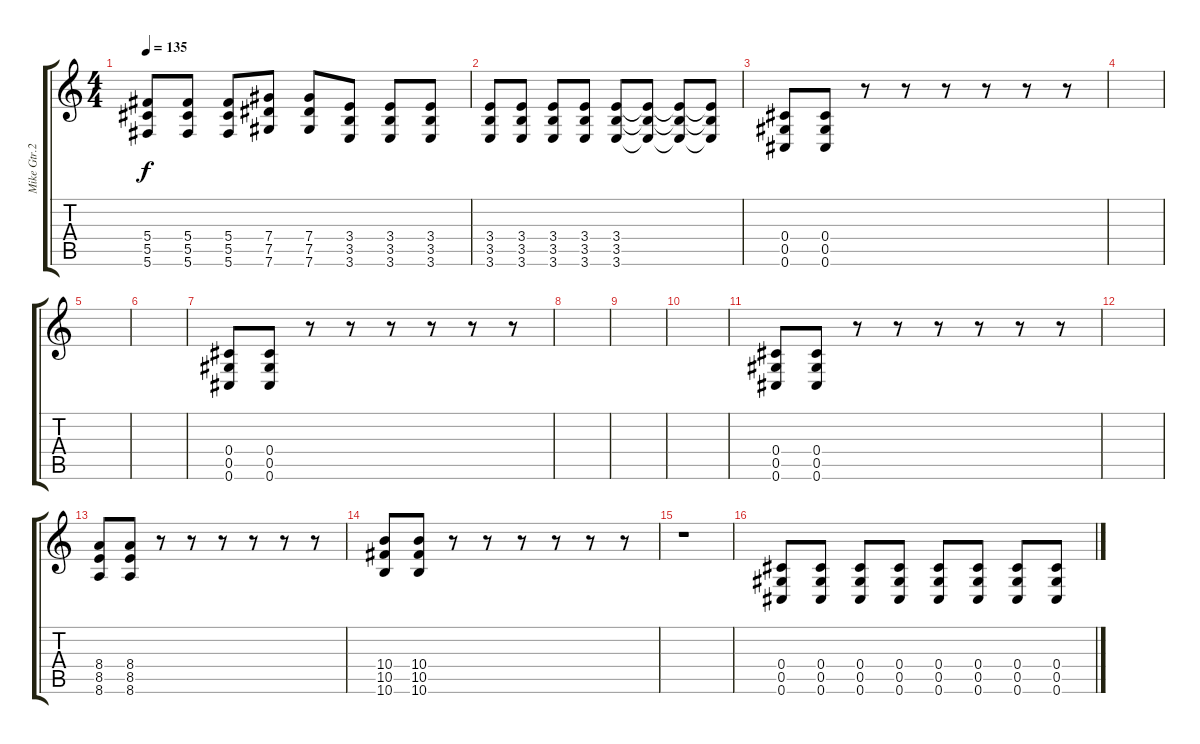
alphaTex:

\track ("Mike Gtr.2" "Mike Gtr.2") {instrument distortionguitar}
\staff {score tabs}
\tuning (Eb4 Bb3 Gb3 Db3 Ab2 Db2) {hide}
\ts (4 4)
\tempo 135
\clef g2
\ks c
(5.4 5.5 5.6).8{dy f} (5.4 5.5 5.6).8 (5.4 5.5 5.6).8 (7.4 7.5 7.6).8 (7.4 7.5 7.6).8 (3.4 3.5 3.6).8 (3.4 3.5 3.6).8 (3.4 3.5 3.6).8 |
(3.4 3.5 3.6).8 (3.4 3.5 3.6).8 (3.4 3.5 3.6).8 (3.4 3.5 3.6).8 (3.4 3.5 3.6).8 (3.4{t} 3.5{t} 3.6{t}).8 (3.4{t} 3.5{t} 3.6{t}).8 (3.4{t} 3.5{t} 3.6{t}).8 |
(0.4 0.5 0.6).8 (0.4 0.5 0.6).8 r.8 r.8 r.8 r.8 r.8 r.8 |
|
|
|
(0.4 0.5 0.6).8 (0.4 0.5 0.6).8 r.8 r.8 r.8 r.8 r.8 r.8 |
|
|
|
(0.4 0.5 0.6).8 (0.4 0.5 0.6).8 r.8 r.8 r.8 r.8 r.8 r.8 |
|
(8.4 8.5 8.6).8 (8.4 8.5 8.6).8 r.8 r.8 r.8 r.8 r.8 r.8 |
(10.4 10.5 10.6).8 (10.4 10.5 10.6).8 r.8 r.8 r.8 r.8 r.8 r.8 |
r.1 |
(0.4 0.5 0.6).8 (0.4 0.5 0.6).8 (0.4 0.5 0.6).8 (0.4 0.5 0.6).8 (0.4 0.5 0.6).8 (0.4 0.5 0.6).8 (0.4 0.5 0.6).8 (0.4 0.5 0.6).8
